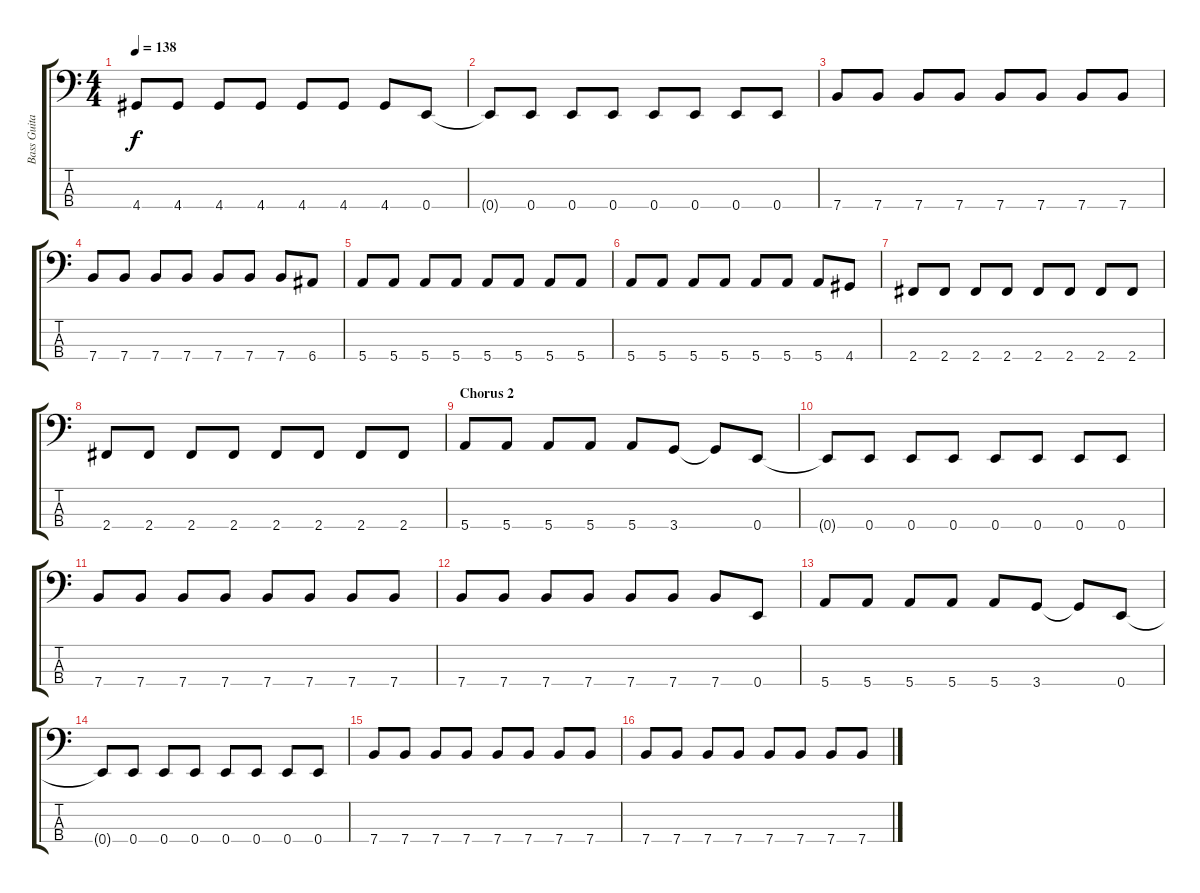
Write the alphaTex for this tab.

\track ("Bass Guitar" "Bass Guita") {instrument electricbasspick}
\staff {score tabs}
\tuning (G2 D2 A1 E1) {hide}
\ts (4 4)
\tempo 138
\clef f4
\ks c
4.4.8{dy f} 4.4.8 4.4.8 4.4.8 4.4.8 4.4.8 4.4.8 0.4.8 |
0.4{t}.8 0.4.8 0.4.8 0.4.8 0.4.8 0.4.8 0.4.8 0.4.8 |
7.4.8 7.4.8 7.4.8 7.4.8 7.4.8 7.4.8 7.4.8 7.4.8 |
7.4.8 7.4.8 7.4.8 7.4.8 7.4.8 7.4.8 7.4.8 6.4.8 |
5.4.8 5.4.8 5.4.8 5.4.8 5.4.8 5.4.8 5.4.8 5.4.8 |
5.4.8 5.4.8 5.4.8 5.4.8 5.4.8 5.4.8 5.4.8 4.4.8 |
2.4.8 2.4.8 2.4.8 2.4.8 2.4.8 2.4.8 2.4.8 2.4.8 |
2.4.8 2.4.8 2.4.8 2.4.8 2.4.8 2.4.8 2.4.8 2.4.8 |
\section ("" "Chorus 2")
5.4.8 5.4.8 5.4.8 5.4.8 5.4.8 3.4.8 3.4{t}.8 0.4.8 |
0.4{t}.8 0.4.8 0.4.8 0.4.8 0.4.8 0.4.8 0.4.8 0.4.8 |
7.4.8 7.4.8 7.4.8 7.4.8 7.4.8 7.4.8 7.4.8 7.4.8 |
7.4.8 7.4.8 7.4.8 7.4.8 7.4.8 7.4.8 7.4.8 0.4.8 |
5.4.8 5.4.8 5.4.8 5.4.8 5.4.8 3.4.8 3.4{t}.8 0.4.8 |
0.4{t}.8 0.4.8 0.4.8 0.4.8 0.4.8 0.4.8 0.4.8 0.4.8 |
7.4.8 7.4.8 7.4.8 7.4.8 7.4.8 7.4.8 7.4.8 7.4.8 |
7.4.8 7.4.8 7.4.8 7.4.8 7.4.8 7.4.8 7.4.8 7.4.8
